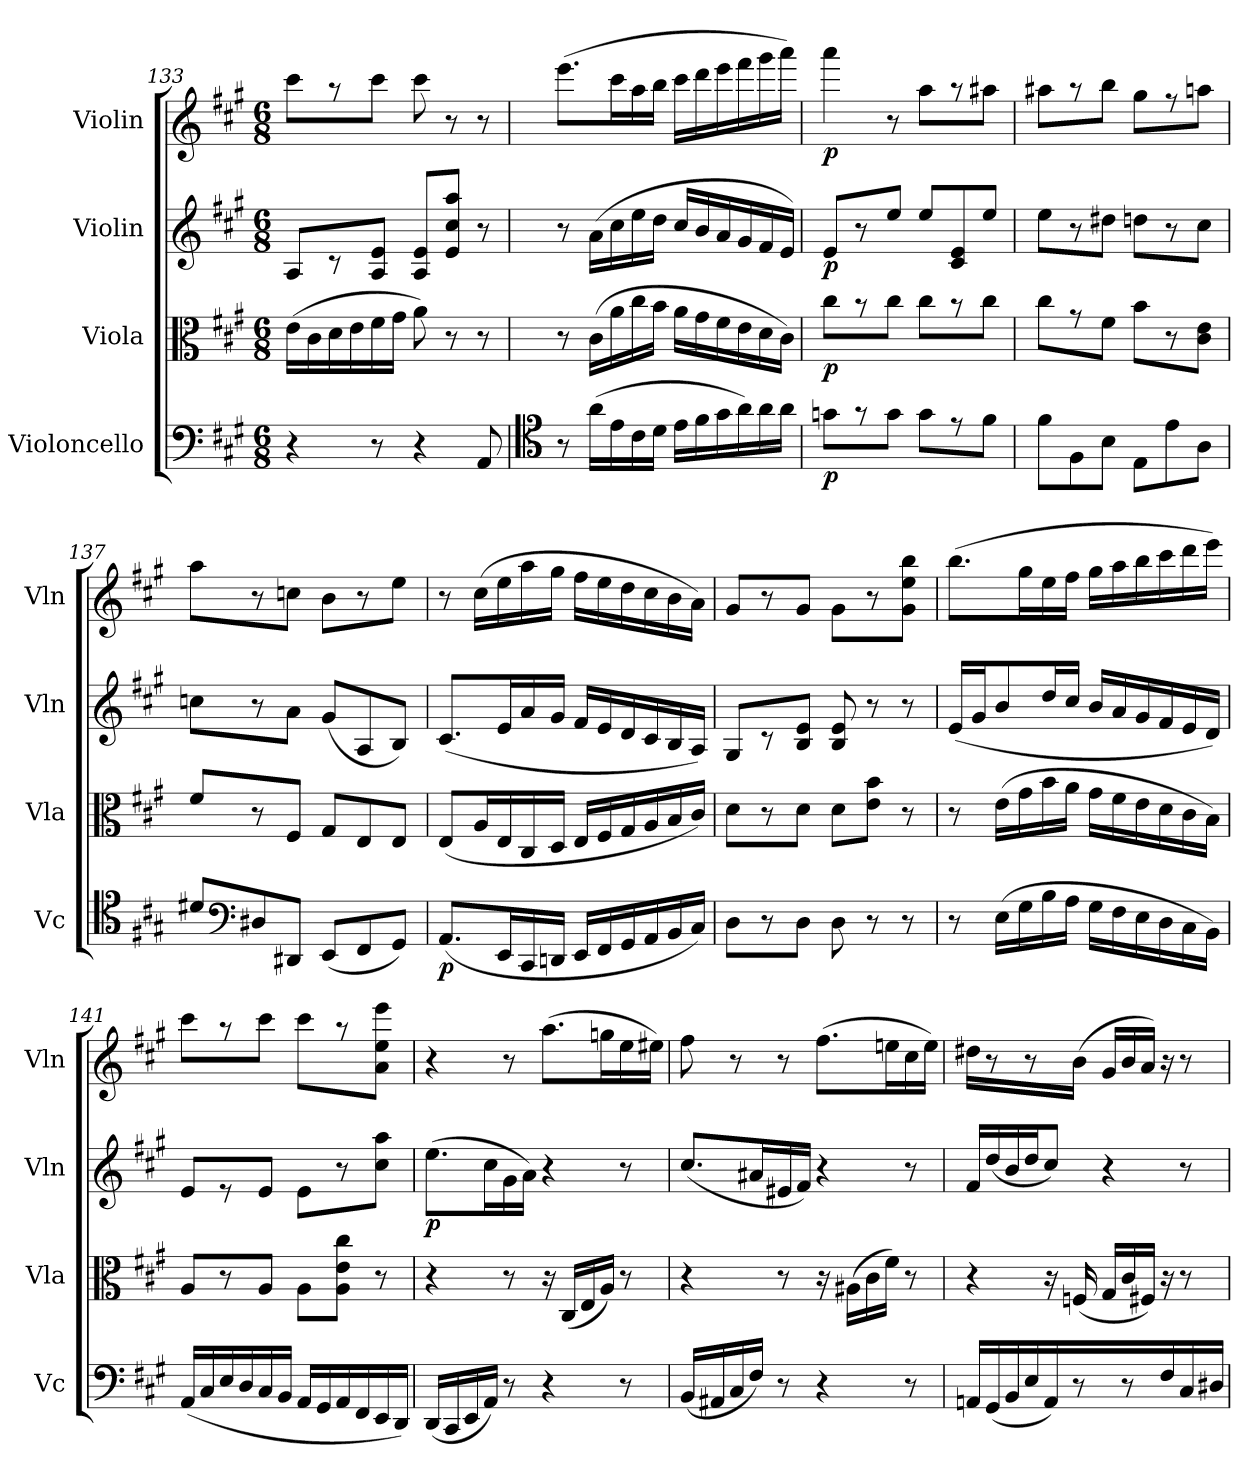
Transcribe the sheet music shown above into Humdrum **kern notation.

**kern	**dynam	**kern	**dynam	**kern	**dynam	**kern	**dynam
*part4	*part4	*part3	*part3	*part2	*part2	*part1	*part1
*staff4	*staff4	*staff3	*staff3	*staff2	*staff2	*staff1	*staff1
*I"Violoncello	*	*I"Viola	*	*I"Violin	*	*I"Violin	*
*I'Vc	*	*I'Vla	*	*I'Vln	*	*I'Vln	*
*clefF4	*	*clefC3	*	*clefG2	*	*clefG2	*
*k[f#c#g#]	*	*k[f#c#g#]	*	*k[f#c#g#]	*	*k[f#c#g#]	*
*A:	*	*A:	*	*A:	*	*A:	*
*M6/8	*	*M6/8	*	*M6/8	*	*M6/8	*
=133	=133	=133	=133	=133	=133	=133	=133
4r	.	(16e\LL	.	8A/L	.	8ccc#\L	.
.	.	16c#\	.	.	.	.	.
.	.	16d\	.	8r	.	8r	.
.	.	16e\	.	.	.	.	.
8r	.	16f#\	.	8A/ 8e/J	.	8ccc#\J	.
.	.	16g#\JJ	.	.	.	.	.
4r	.	8a\)	.	8A/ 8e/L	.	8ccc#\	.
.	.	8r	.	8e/ 8cc#/ 8aa/J	.	8r	.
8AA/	.	8r	.	8r	.	8r	.
=134	=134	=134	=134	=134	=134	=134	=134
*clefC4	*	*	*	*	*	*	*
8r	.	8r	.	8r	.	(8.eee\L	.
(16a\LL	.	(16c#\LL	.	(16a\LL	.	.	.
16e\	.	16a\	.	16cc#\	.	16ccc#\L	.
16c#\	.	16cc#\	.	16ee\	.	16aa\	.
16d\JJ	.	16b\JJ	.	16dd\JJ	.	16bb\JJ	.
16e\LL	.	16a\LL	.	16cc#/LL	.	16ccc#\LL	.
16f#\	.	16g#\	.	16b/	.	16ddd\	.
16g#\	.	16f#\	.	16a/	.	16eee\	.
16a\)	.	16e\	.	16g#/	.	16fff#\	.
16a\	.	16d\	.	16f#/	.	16ggg#\	.
16a\JJ	.	16c#\JJ)	.	16e/JJ)	.	16aaa\JJ)	.
=135	=135	=135	=135	=135	=135	=135	=135
8gn\L	p	8cc#\L	p	8e/L	p	4aaa\	p
8r	.	8r	.	8r	.	.	.
8g\J	.	8cc#\J	.	8ee/J	.	8r	.
8g\L	.	8cc#\L	.	8ee/L	.	8aa\L	.
8r	.	8r	.	8c#/ 8e/	.	8r	.
8f#\J	.	8cc#\J	.	8ee/J	.	8aa#X\J	.
=136	=136	=136	=136	=136	=136	=136	=136
8f#\L	.	8cc#\L	.	8ee\L	.	8aa#X\L	.
8F#\	.	8r	.	8r	.	8r	.
8B\J	.	8f#\J	.	8dd#X\J	.	8bb\J	.
8E\L	.	8b\L	.	8ddn\L	.	8gg#\L	.
8e\	.	8r	.	8r	.	8r	.
8A\J	.	8c#\ 8e\J	.	8cc#\J	.	8aan\J	.
=137	=137	=137	=137	=137	=137	=137	=137
8d#X/L	.	8f#/L	.	8ccn\L	.	8aa\L	.
*clefF4	*	*	*	*	*	*	*
8D#X/	.	8r	.	8r	.	8r	.
8DD#X/J	.	8F#/J	.	8a\J	.	8ccn\J	.
(8EE/L	.	8G#/L	.	(8g#/L	.	8b\L	.
8FF#/	.	8E/	.	8A/	.	8r	.
8GG#/J)	.	8E/J	.	8B/J)	.	8ee\J	.
=138	=138	=138	=138	=138	=138	=138	=138
(8.AA/L	p	(8E/L	.	(8.c#/L	.	8r	.
.	.	16A/L	.	.	.	(16cc#\LL	.
16EE/L	.	16E/	.	16e/L	.	16ee\	.
16CC#/	.	16C#/	.	16a/	.	16aa\	.
16DDn/JJ	.	16D/JJ	.	16g#/JJ	.	16gg#\JJ	.
16EE/LL	.	16E/LL	.	16f#/LL	.	16ff#\LL	.
16FF#/	.	16F#/	.	16e/	.	16ee\	.
16GG#/	.	16G#/	.	16d/	.	16dd\	.
16AA/	.	16A/	.	16c#/	.	16cc#\	.
16BB/	.	16B/	.	16B/	.	16b\	.
16C#/JJ)	.	16c#/JJ)	.	16A/JJ)	.	16a\JJ)	.
=139	=139	=139	=139	=139	=139	=139	=139
8D\L	.	8d\L	.	8G#/L	.	8g#/L	.
8r	.	8r	.	8r	.	8r	.
8D\J	.	8d\J	.	8B/ 8e/J	.	8g#/J	.
8D\	.	8d\L	.	8B/ 8e/	.	8g#\L	.
8r	.	8e\ 8b\J	.	8r	.	8r	.
8r	.	8r	.	8r	.	8g#\ 8ee\ 8bb\J	.
=140	=140	=140	=140	=140	=140	=140	=140
8r	.	8r	.	(16e/LL	.	(8.bb\L	.
.	.	.	.	16g#/J	.	.	.
(16E\LL	.	(16e\LL	.	8b/	.	.	.
16G#\	.	16g#\	.	.	.	16gg#\L	.
16B\	.	16b\	.	16dd/L	.	16ee\	.
16A\JJ	.	16a\JJ	.	16cc#/JJ	.	16ff#\JJ	.
16G#\LL	.	16g#\LL	.	16b/LL	.	16gg#\LL	.
16F#\	.	16f#\	.	16a/	.	16aa\	.
16E\	.	16e\	.	16g#/	.	16bb\	.
16D\	.	16d\	.	16f#/	.	16ccc#\	.
16C#\	.	16c#\	.	16e/	.	16ddd\	.
16BB\JJ)	.	16B\JJ)	.	16d/JJ)	.	16eee\JJ)	.
=141	=141	=141	=141	=141	=141	=141	=141
(16AA/LL	.	8A/L	.	8e/L	.	8ccc#\L	.
16C#/	.	.	.	.	.	.	.
16E/	.	8r	.	8r	.	8r	.
16D/	.	.	.	.	.	.	.
16C#/	.	8A/J	.	8e/J	.	8ccc#\J	.
16BB/JJ	.	.	.	.	.	.	.
16AA/LL	.	8A\L	.	8e\L	.	8ccc#\L	.
16GG#/	.	.	.	.	.	.	.
16AA/	.	8A\ 8e\ 8cc#\J	.	8r	.	8r	.
16FF#/	.	.	.	.	.	.	.
16EE/	.	8r	.	8cc#\ 8aa\J	.	8a\ 8ee\ 8eee\J	.
16DD/JJ)	.	.	.	.	.	.	.
=142	=142	=142	=142	=142	=142	=142	=142
(16DD/LL	.	4r	.	(8.ee\L	p	4r	.
16CC#/	.	.	.	.	.	.	.
16EE/	.	.	.	.	.	.	.
16AA/JJ)	.	.	.	16cc#\L	.	.	.
8r	.	8r	.	16g#\	.	8r	.
.	.	.	.	16a\JJ)	.	.	.
4r	.	16r	.	4r	.	(8.aa\L	.
.	.	(16C#/LL	.	.	.	.	.
.	.	16E/	.	.	.	.	.
.	.	16A/JJ)	.	.	.	16ggn\L	.
8r	.	8r	.	8r	.	16ee\	.
.	.	.	.	.	.	16ee#X\JJ)	.
=143	=143	=143	=143	=143	=143	=143	=143
(16BB/LL	.	4r	.	(8.cc#/L	.	8ff#\	.
16AA#X/	.	.	.	.	.	.	.
16C#/	.	.	.	.	.	8r	.
16F#/JJ)	.	.	.	16a#X/L	.	.	.
8r	.	8r	.	16e#X/	.	8r	.
.	.	.	.	16f#/JJ)	.	.	.
4r	.	16r	.	4r	.	(8.ff#\L	.
.	.	(16A#X\LL	.	.	.	.	.
.	.	16c#\	.	.	.	.	.
.	.	16f#\JJ)	.	.	.	16een\L	.
8r	.	8r	.	8r	.	16cc#\	.
.	.	.	.	.	.	16ee\JJ)	.
=144	=144	=144	=144	=144	=144	=144	=144
16AAn/LL	.	4r	.	16f#/LL	.	16dd#X\LL	.
(16GG#/	.	.	.	(16dd/	.	8r	.
16BB/	.	.	.	16b/	.	.	.
16E/	.	.	.	16dd/J	.	8r	.
16AA/)	.	16r	.	8cc#/J)	.	.	.
8r	.	(16Fn/	.	.	.	(16b\JJ	.
.	.	16G#/LL	.	4r	.	16g#/LL	.
8r	.	16c#/	.	.	.	16b/	.
.	.	16F#X/JJ)	.	.	.	16a/JJ)	.
16F#/	.	16r	.	.	.	16r	.
16C#/	.	8r	.	8r	.	8r	.
16D#X/JJ	.	.	.	.	.	.	.
=	=	=	=	=	=	=	=
*-	*-	*-	*-	*-	*-	*-	*-
